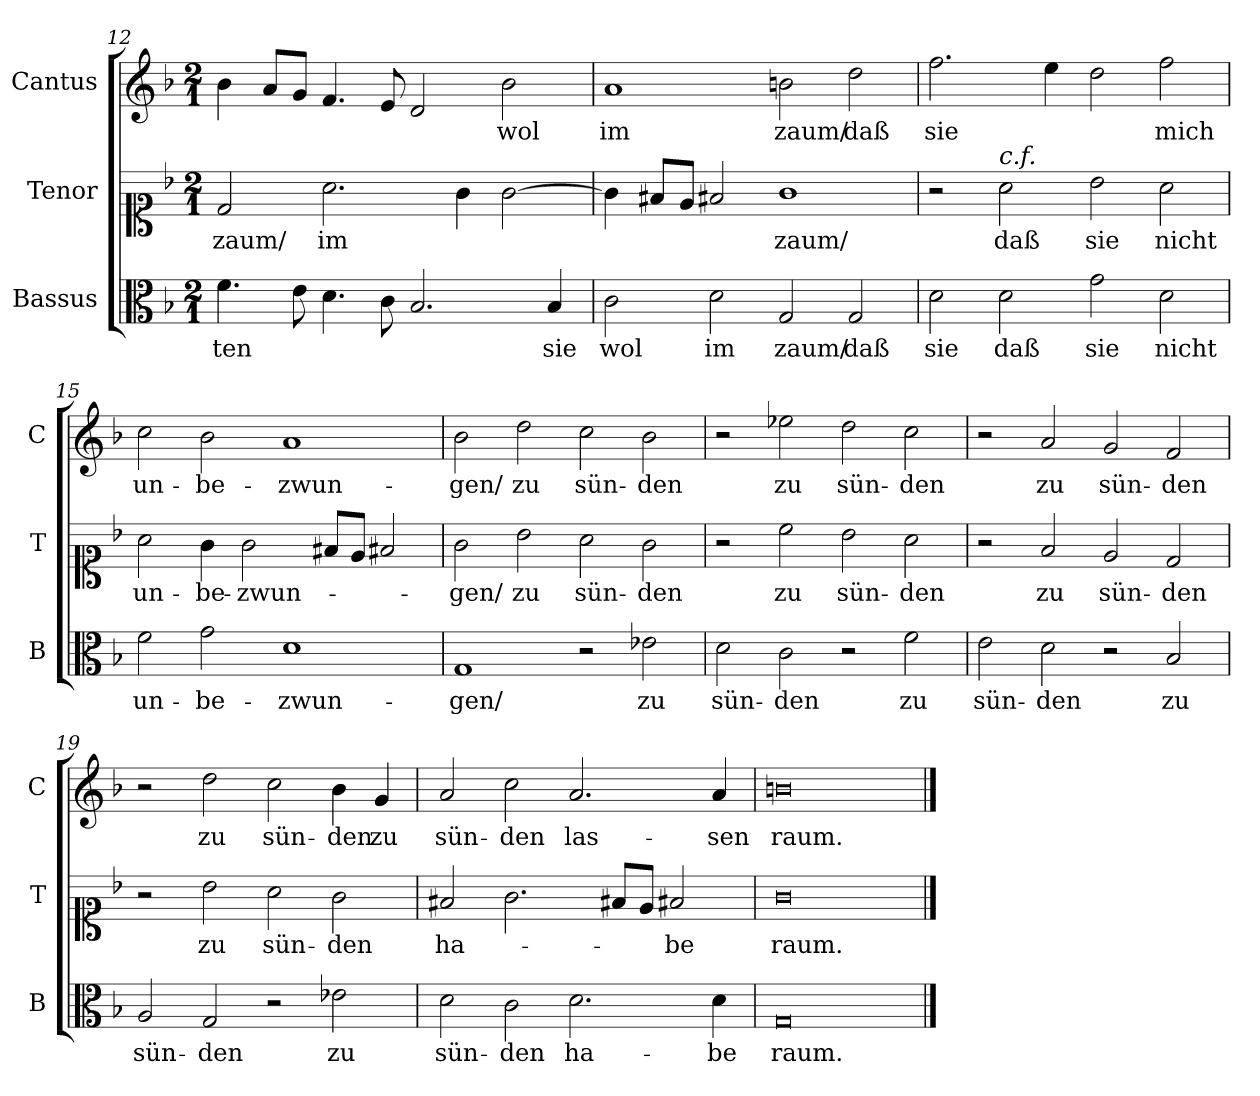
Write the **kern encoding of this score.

**kern	**text	**kern	**text	**kern	**text
*part3	*part3	*part2	*part2	*part1	*part1
*staff3	*staff3	*staff2	*staff2	*staff1	*staff1
*I"Bassus	*	*I"Tenor	*	*I"Cantus	*
*I'B	*	*I'T	*	*I'C	*
*clefC3	*	*clefC1	*	*clefG2	*
*k[b-]	*	*k[b-]	*	*k[b-]	*
*G:dor	*	*G:dor	*	*G:dor	*
*M2/1	*	*M2/1	*	*M2/1	*
=12	=12	=12	=12	=12	=12
4.f	-ten	2d	zaum/	4b-	.
.	.	.	.	8a/L	.
8e	.	.	.	8g/J	.
4.d	.	2.a	im	4.f	.
8c	.	.	.	8e	.
2.B-	.	.	.	2d	.
.	.	4g	.	.	.
.	.	[2g	.	2b-	wol
4B-	sie	.	.	.	.
=13	=13	=13	=13	=13	=13
2c	wol	4g]	.	1a	im
.	.	8f#X/L	.	.	.
.	.	8e/J	.	.	.
2d	im	2f#X	.	.	.
2G	zaum/	1g	zaum/	2bn	zaum/
2G	daß	.	.	2dd	daß
=14	=14	=14	=14	=14	=14
2d	sie	2r	.	2.ff	sie
!	!	!LO:TX:a:i:t=c.f.	!	!	!
2d	daß	2a	daß	.	.
.	.	.	.	4ee	.
2g	sie	2b-	sie	2dd	.
2d	nicht	2a	nicht	2ff	mich
=15	=15	=15	=15	=15	=15
2f	un-	2a	un-	2cc	un-
2g	-be-	4g	-be-	2b-	-be-
.	.	2g	-zwun-	.	.
1d	-zwun-	.	.	1a	-zwun-
.	.	8f#X/L	.	.	.
.	.	8e/J	.	.	.
.	.	2f#X	.	.	.
=16	=16	=16	=16	=16	=16
1G	-gen/	2g	-gen/	2b-	-gen/
.	.	2b-	zu	2dd	zu
2r	.	2a	sün-	2cc	sün-
2e-X	zu	2g	-den	2b-	-den
=17	=17	=17	=17	=17	=17
2d	sün-	2r	.	2r	.
2c	-den	2cc	zu	2ee-X	zu
2r	.	2b-	sün-	2dd	sün-
!	!LO:LY:i	!	!	!	!
2f	zu	2a	-den	2cc	-den
=18	=18	=18	=18	=18	=18
!	!LO:LY:i	!	!	!	!
2e	sün-	2r	.	2r	.
!	!LO:LY:i	!	!	!	!LO:LY:i
2d	-den	2f	zu	2a	zu
!	!	!	!	!	!LO:LY:i
2r	.	2e	sün-	2g	sün-
!	!	!	!	!	!LO:LY:i
2B-	zu	2d	-den	2f	-den
=19	=19	=19	=19	=19	=19
2A	sün-	2r	.	2r	.
2G	-den	2b-	zu	2dd	zu
2r	.	2a	sün-	2cc	sün-
2e-X	zu	2g	-den	4b-	-den
.	.	.	.	4g	zu
=20	=20	=20	=20	=20	=20
2d	sün-	2f#X	ha-	2a	sün-
2c	-den	2.g	.	2cc	-den
2.d	ha-	.	.	2.a	las-
.	.	8f#X/L	.	.	.
.	.	8e/J	.	.	.
.	.	2f#X	-be	.	.
4d	-be	.	.	4a	-sen
=21	=21	=21	=21	=21	=21
0G	raum.	0g	raum.	0bn	raum.
==	==	==	==	==	==
*-	*-	*-	*-	*-	*-
